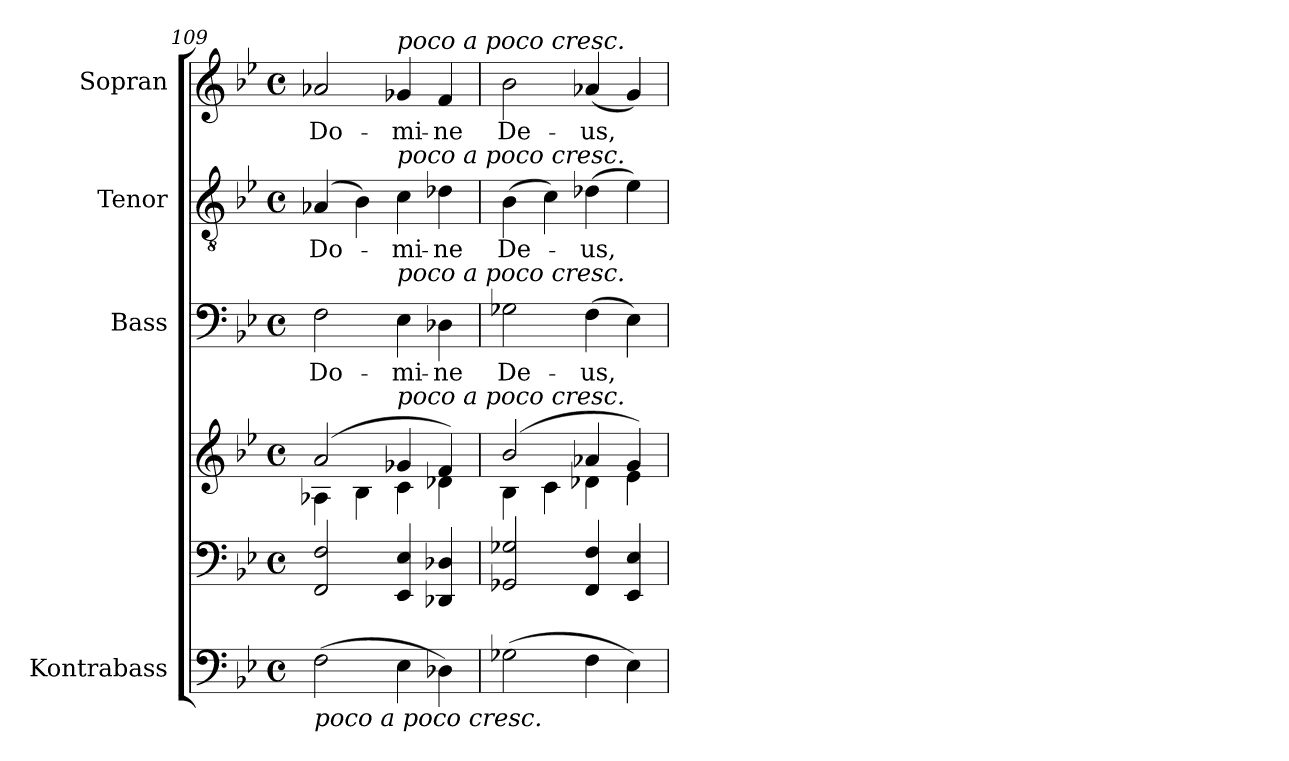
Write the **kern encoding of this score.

**kern	**kern	**kern	**kern	**text	**kern	**text	**kern	**text
*part5	*part4	*part4	*part3	*part3	*part2	*part2	*part1	*part1
*staff6	*staff5	*staff4	*staff3	*staff3	*staff2	*staff2	*staff1	*staff1
*I"Kontrabass	*	*	*I"Bass	*	*I"Tenor	*	*I"Sopran	*
*I'Kb.	*	*	*I'B.	*	*I'T.	*	*I'S.	*
!!LO:PB:g=z
*clefF4	*clefF4	*clefG2	*clefF4	*	*clefGv2	*	*clefG2	*
*ITrd7c12	*	*	*	*	*	*	*	*
*k[b-e-]	*k[b-e-]	*k[b-e-]	*k[b-e-]	*	*k[b-e-]	*	*k[b-e-]	*
*B-:	*B-:	*B-:	*B-:	*	*B-:	*	*B-:	*
*M4/4	*M4/4	*M4/4	*M4/4	*	*M4/4	*	*M4/4	*
*met(c)	*met(c)	*met(c)	*met(c)	*	*met(c)	*	*met(c)	*
=109	=109	=109	=109	=109	=109	=109	=109	=109
*	*	*^	*	*	*	*	*	*
!LO:TX:b:i:t=poco a poco cresc.	!	!	!	!	!	!	!	!	!
!	!	!	!	!	!LO:LY:b	!	!LO:LY:b	!	!LO:LY:b
(>2FF\	2FF/ 2F/	(2a/	4A-X\	2F\	Do-	(4A-X/	Do-	2a-X/	Do-
.	.	.	4B-\	.	.	4B-\)	.	.	.
!	!	!	!	!	!	!	!	!LO:TX:a:i:t=poco a poco cresc.	!
!	!	!	!	!	!	!LO:TX:a:i:t=poco a poco cresc.	!	!	!
!	!	!	!	!LO:TX:a:i:t=poco a poco cresc.	!	!	!	!	!
!	!	!LO:TX:a:i:t=poco a poco cresc.	!	!	!	!	!	!	!
!	!	!	!	!	!LO:LY:b	!	!LO:LY:b	!	!LO:LY:b
4EE-\	4EE-/ 4E-/	4g-X/	4c\	4E-\	-mi-	4c\	-mi-	4g-X/	-mi-
!	!	!	!	!	!LO:LY:b	!	!LO:LY:b	!	!LO:LY:b
4DD-X\)	4DD-X/ 4D-X/	4f/)	4d-X\	4D-X\	-ne	4d-X\	-ne	4f/	-ne
=110	=110	=110	=110	=110	=110	=110	=110	=110	=110
!	!	!	!	!	!LO:LY:b	!	!LO:LY:b	!	!LO:LY:b
(>2GG-X\	2GG-X/ 2G-X/	(2b-/	4B-\	2G-X\	De-	(>4B-\	De-	2b-\	De-
.	.	.	4c\	.	.	4c\)	.	.	.
!	!	!	!	!	!LO:LY:b	!	!LO:LY:b	!	!LO:LY:b
4FF\	4FF/ 4F/	4a-X/	4d-X\	(>4F\	-us,	(>4d-X\	-us,	(<4a-X/	-us,
4EE-\)	4EE-/ 4E-/	4g/)	4e-\	4E-\)	.	4e-\)	.	4g/)	.
*	*	*v	*v	*	*	*	*	*	*
=	=	=	=	=	=	=	=	=
*-	*-	*-	*-	*-	*-	*-	*-	*-
